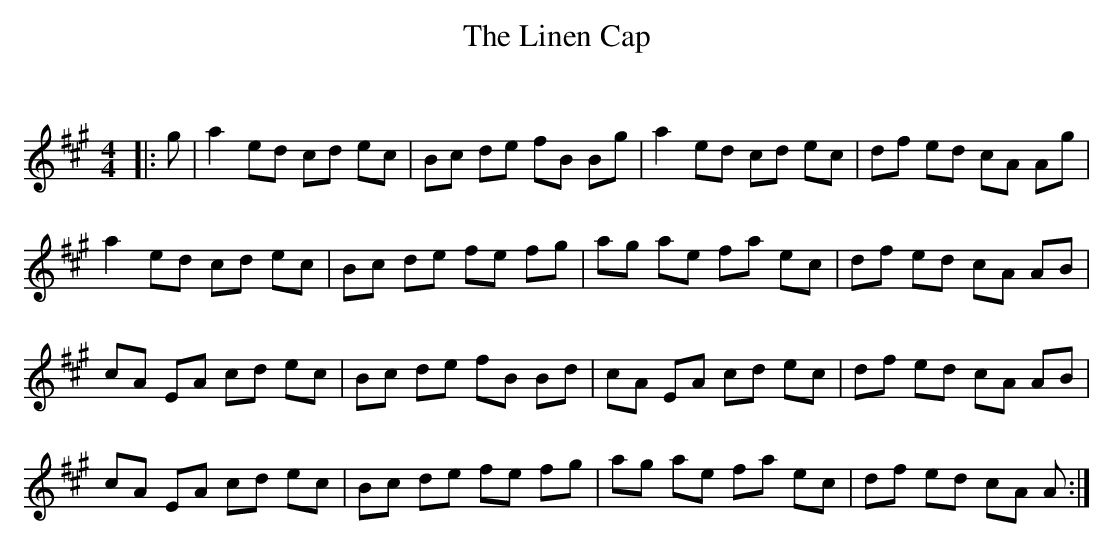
X:1
T: The Linen Cap
C:
Q: 232
K:A
M:4/4
L:1/8
|:g|a2 ed cd ec|Bc de fB Bg|a2 ed cd ec|df ed cA Ag|
a2 ed cd ec|Bc de fe fg|ag ae fa ec|df ed cA AB|
cA EA cd ec|Bc de fB Bd|cA EA cd ec|df ed cA AB|
cA EA cd ec|Bc de fe fg|ag ae fa ec|df ed cA A:|
